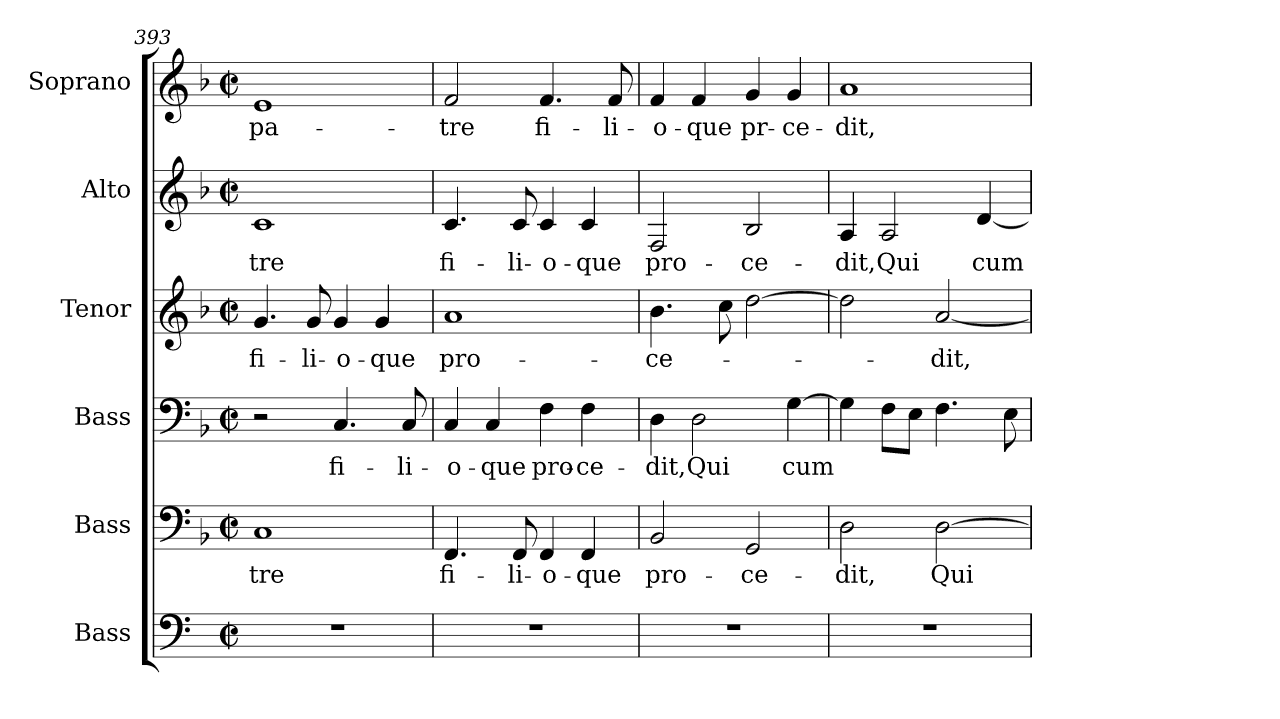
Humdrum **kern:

**kern	**kern	**text	**kern	**text	**kern	**text	**kern	**text	**kern	**text
*part6	*part5	*part5	*part4	*part4	*part3	*part3	*part2	*part2	*part1	*part1
*staff6	*staff5	*staff5	*staff4	*staff4	*staff3	*staff3	*staff2	*staff2	*staff1	*staff1
*I"Bass	*I"Bass	*	*I"Bass	*	*I"Tenor	*	*I"Alto	*	*I"Soprano	*
*I'B.	*I'B.	*	*I'B.	*	*I'T.	*	*I'A.	*	*I'S.	*
*clefF4	*clefF4	*	*clefF4	*	*clefG2	*	*clefG2	*	*clefG2	*
*	*	*	*	*	*ITrd7c12	*	*ITrd7c12	*	*	*
*k[]	*k[b-]	*	*k[b-]	*	*k[b-]	*	*k[b-]	*	*k[b-]	*
*C:	*F:	*	*F:	*	*F:	*	*F:	*	*F:	*
*M2/2	*M2/2	*	*M2/2	*	*M2/2	*	*M2/2	*	*M2/2	*
*met(c|)	*met(c|)	*	*met(c|)	*	*met(c|)	*	*met(c|)	*	*met(c|)	*
=393	=393	=393	=393	=393	=393	=393	=393	=393	=393	=393
!	!	!LO:LY:b:color=#000000	!	!	!	!	!	!	!	!
!	!	!	!	!	!	!LO:LY:b:color=#000000	!	!	!	!
!	!	!	!	!	!	!	!	!LO:LY:b:color=#000000	!	!
!	!	!	!	!	!	!	!	!	!	!LO:LY:b:color=#000000
1r	1Ci	-tre	2r	.	4.Gi/	fi-	1Ci	-tre	1ei	pa-
!	!	!	!	!	!	!LO:LY:b:color=#000000	!	!	!	!
.	.	.	.	.	8Gi/	-li-	.	.	.	.
!	!	!	!	!LO:LY:b:color=#000000	!	!	!	!	!	!
!	!	!	!	!	!	!LO:LY:b:color=#000000	!	!	!	!
.	.	.	4.Ci/	fi-	4Gi/	-o-	.	.	.	.
!	!	!	!	!	!	!LO:LY:b:color=#000000	!	!	!	!
.	.	.	.	.	4Gi/	-que	.	.	.	.
!	!	!	!	!LO:LY:b:color=#000000	!	!	!	!	!	!
.	.	.	8Ci/	-li-	.	.	.	.	.	.
=394	=394	=394	=394	=394	=394	=394	=394	=394	=394	=394
!	!	!LO:LY:b:color=#000000	!	!	!	!	!	!	!	!
!	!	!	!	!LO:LY:b:color=#000000	!	!	!	!	!	!
!	!	!	!	!	!	!LO:LY:b:color=#000000	!	!	!	!
!	!	!	!	!	!	!	!	!LO:LY:b:color=#000000	!	!
!	!	!	!	!	!	!	!	!	!	!LO:LY:b:color=#000000
1r	4.FFi/	fi-	4Ci/	-o-	1Ai	pro-	4.Ci/	fi-	2fi/	-tre
!	!	!	!	!LO:LY:b:color=#000000	!	!	!	!	!	!
.	.	.	4Ci/	-que	.	.	.	.	.	.
!	!	!LO:LY:b:color=#000000	!	!	!	!	!	!	!	!
!	!	!	!	!	!	!	!	!LO:LY:b:color=#000000	!	!
.	8FFi/	-li-	.	.	.	.	8Ci/	-li-	.	.
!	!	!LO:LY:b:color=#000000	!	!	!	!	!	!	!	!
!	!	!	!	!LO:LY:b:color=#000000	!	!	!	!	!	!
!	!	!	!	!	!	!	!	!LO:LY:b:color=#000000	!	!
!	!	!	!	!	!	!	!	!	!	!LO:LY:b:color=#000000
.	4FFi/	-o-	4Fi\	pro-	.	.	4Ci/	-o-	4.fi/	fi-
!	!	!LO:LY:b:color=#000000	!	!	!	!	!	!	!	!
!	!	!	!	!LO:LY:b:color=#000000	!	!	!	!	!	!
!	!	!	!	!	!	!	!	!LO:LY:b:color=#000000	!	!
.	4FFi/	-que	4Fi\	-ce-	.	.	4Ci/	-que	.	.
!	!	!	!	!	!	!	!	!	!	!LO:LY:b:color=#000000
.	.	.	.	.	.	.	.	.	8fi/	-li-
=395	=395	=395	=395	=395	=395	=395	=395	=395	=395	=395
!	!	!LO:LY:b:color=#000000	!	!	!	!	!	!	!	!
!	!	!	!	!LO:LY:b:color=#000000	!	!	!	!	!	!
!	!	!	!	!	!	!LO:LY:b:color=#000000	!	!	!	!
!	!	!	!	!	!	!	!	!LO:LY:b:color=#000000	!	!
!	!	!	!	!	!	!	!	!	!	!LO:LY:b:color=#000000
1r	2BB-i/	pro-	4Di\	-dit,	4.B-i\	-ce-	2FFi/	pro-	4fi/	-o-
!	!	!	!	!LO:LY:b:color=#000000	!	!	!	!	!	!
!	!	!	!	!	!	!	!	!	!	!LO:LY:b:color=#000000
.	.	.	2Di\	Qui	.	.	.	.	4fi/	-que
.	.	.	.	.	8ci\	.	.	.	.	.
!	!	!LO:LY:b:color=#000000	!	!	!	!	!	!	!	!
!	!	!	!	!	!	!	!	!LO:LY:b:color=#000000	!	!
!	!	!	!	!	!	!	!	!	!	!LO:LY:b:color=#000000
.	2GGi/	-ce-	.	.	[2di\	.	2BB-i/	-ce-	4gi/	pr-
!	!	!	!	!LO:LY:b:color=#000000	!	!	!	!	!	!
!	!	!	!	!	!	!	!	!	!	!LO:LY:b:color=#000000
.	.	.	[4Gi\	cum	.	.	.	.	4gi/	-ce-
=396	=396	=396	=396	=396	=396	=396	=396	=396	=396	=396
!	!	!LO:LY:b:color=#000000	!	!	!	!	!	!	!	!
!	!	!	!	!	!	!	!	!LO:LY:b:color=#000000	!	!
!	!	!	!	!	!	!	!	!	!	!LO:LY:b:color=#000000
1r	2Di\	-dit,	4Gi\]	.	2di\]	.	4AAi/	-dit,	1ai	-dit,
!	!	!	!	!	!	!	!	!LO:LY:b:color=#000000	!	!
.	.	.	8Fi\L	.	.	.	2AAi/	Qui	.	.
.	.	.	8Ei\J	.	.	.	.	.	.	.
!	!	!LO:LY:b:color=#000000	!	!	!	!	!	!	!	!
!	!	!	!	!	!	!LO:LY:b:color=#000000	!	!	!	!
.	[2Di\	Qui	4.Fi\	.	[2Ai/	-dit,	.	.	.	.
!	!	!	!	!	!	!	!	!LO:LY:b:color=#000000	!	!
.	.	.	.	.	.	.	[4Di/	cum	.	.
.	.	.	8Ei\	.	.	.	.	.	.	.
=	=	=	=	=	=	=	=	=	=	=
*-	*-	*-	*-	*-	*-	*-	*-	*-	*-	*-
